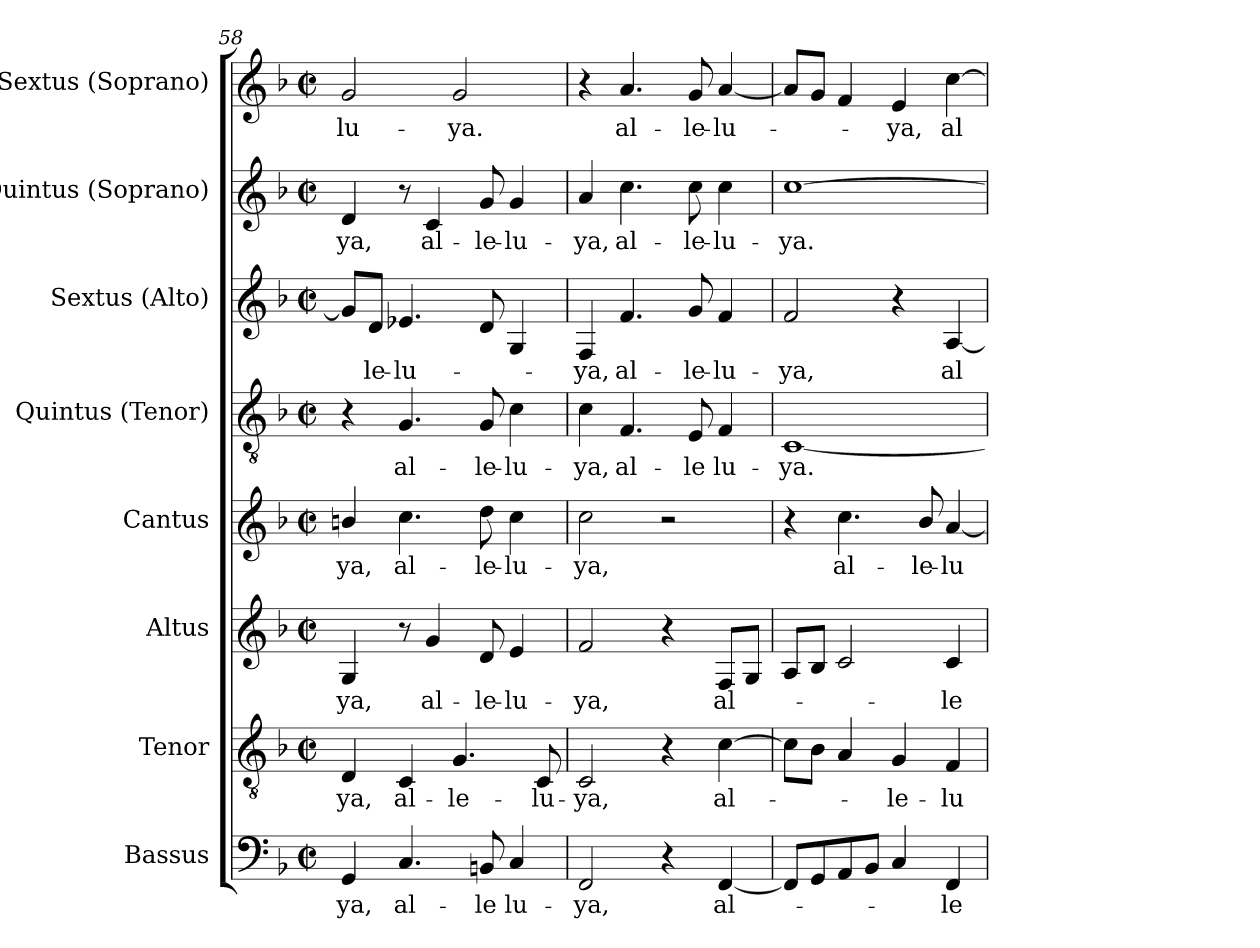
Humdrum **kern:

**kern	**text	**kern	**text	**kern	**text	**kern	**text	**kern	**text	**kern	**text	**kern	**text	**kern	**text
*part8	*part8	*part7	*part7	*part6	*part6	*part5	*part5	*part4	*part4	*part3	*part3	*part2	*part2	*part1	*part1
*staff8	*staff8	*staff7	*staff7	*staff6	*staff6	*staff5	*staff5	*staff4	*staff4	*staff3	*staff3	*staff2	*staff2	*staff1	*staff1
*I"Bassus	*	*I"Tenor	*	*I"Altus	*	*I"Cantus	*	*I"Quintus (Tenor)	*	*I"Sextus (Alto)	*	*I"Quintus (Soprano)	*	*I"Sextus (Soprano)	*
*I'B.	*	*I'T.	*	*I'A.	*	*I'S.	*	*I'T.	*	*I'A.	*	*I'S.	*	*I'S.	*
*clefF4	*	*clefGv2	*	*clefG2	*	*clefG2	*	*clefGv2	*	*clefG2	*	*clefG2	*	*clefG2	*
*	*	*ITrd7c12	*	*	*	*	*	*ITrd7c12	*	*	*	*	*	*	*
*k[b-]	*	*k[b-]	*	*k[b-]	*	*k[b-]	*	*k[b-]	*	*k[b-]	*	*k[b-]	*	*k[b-]	*
*F:	*	*F:	*	*F:	*	*F:	*	*F:	*	*F:	*	*F:	*	*F:	*
*M2/2	*	*M2/2	*	*M2/2	*	*M2/2	*	*M2/2	*	*M2/2	*	*M2/2	*	*M2/2	*
*met(c|)	*	*met(c|)	*	*met(c|)	*	*met(c|)	*	*met(c|)	*	*met(c|)	*	*met(c|)	*	*met(c|)	*
=58	=58	=58	=58	=58	=58	=58	=58	=58	=58	=58	=58	=58	=58	=58	=58
!	!LO:LY:b:color=#000000	!	!	!	!	!	!	!	!	!	!	!	!	!	!
!	!	!	!LO:LY:b:color=#000000	!	!	!	!	!	!	!	!	!	!	!	!
!	!	!	!	!	!LO:LY:b:color=#000000	!	!	!	!	!	!	!	!	!	!
!	!	!	!	!	!	!	!LO:LY:b:color=#000000	!	!	!	!	!	!	!	!
!	!	!	!	!	!	!	!	!	!	!	!	!	!LO:LY:b:color=#000000	!	!
!	!	!	!	!	!	!	!	!	!	!	!	!	!	!	!LO:LY:b:color=#000000
4GGi/	-ya,	4DDi/	-ya,	4Gi/	-ya,	4bni/	-ya,	4r	.	8gi/L]	.	4di/	-ya,	2gi/	-lu-
!	!	!	!	!	!	!	!	!	!	!	!LO:LY:b:color=#000000	!	!	!	!
.	.	.	.	.	.	.	.	.	.	8di/J	-le-	.	.	.	.
!	!LO:LY:b:color=#000000	!	!	!	!	!	!	!	!	!	!	!	!	!	!
!	!	!	!LO:LY:b:color=#000000	!	!	!	!	!	!	!	!	!	!	!	!
!	!	!	!	!	!	!	!LO:LY:b:color=#000000	!	!	!	!	!	!	!	!
!	!	!	!	!	!	!	!	!	!LO:LY:b:color=#000000	!	!	!	!	!	!
!	!	!	!	!	!	!	!	!	!	!	!LO:LY:b:color=#000000	!	!	!	!
4.Ci/	al-	4CCi/	al-	8r	.	4.cci\	al-	4.GGi/	al-	4.e-Xi/	-lu-	8r	.	.	.
!	!	!	!	!	!LO:LY:b:color=#000000	!	!	!	!	!	!	!	!	!	!
!	!	!	!	!	!	!	!	!	!	!	!	!	!LO:LY:b:color=#000000	!	!
.	.	.	.	4gi/	al-	.	.	.	.	.	.	4ci/	al-	.	.
!	!	!	!LO:LY:b:color=#000000	!	!	!	!	!	!	!	!	!	!	!	!
!	!	!	!	!	!	!	!	!	!	!	!	!	!	!	!LO:LY:b:color=#000000
.	.	4.GGi/	-le-	.	.	.	.	.	.	.	.	.	.	2gi/	-ya.
!	!LO:LY:b:color=#000000	!	!	!	!	!	!	!	!	!	!	!	!	!	!
!	!	!	!	!	!LO:LY:b:color=#000000	!	!	!	!	!	!	!	!	!	!
!	!	!	!	!	!	!	!LO:LY:b:color=#000000	!	!	!	!	!	!	!	!
!	!	!	!	!	!	!	!	!	!LO:LY:b:color=#000000	!	!	!	!	!	!
!	!	!	!	!	!	!	!	!	!	!	!	!	!LO:LY:b:color=#000000	!	!
8BBni/	-le	.	.	8di/	-le-	8ddi\	-le-	8GGi/	-le-	8di/	.	8gi/	-le-	.	.
!	!LO:LY:b:color=#000000	!	!	!	!	!	!	!	!	!	!	!	!	!	!
!	!	!	!	!	!LO:LY:b:color=#000000	!	!	!	!	!	!	!	!	!	!
!	!	!	!	!	!	!	!LO:LY:b:color=#000000	!	!	!	!	!	!	!	!
!	!	!	!	!	!	!	!	!	!LO:LY:b:color=#000000	!	!	!	!	!	!
!	!	!	!	!	!	!	!	!	!	!	!	!	!LO:LY:b:color=#000000	!	!
4Ci/	lu-	.	.	4ei/	-lu-	4cci\	-lu-	4Ci\	-lu-	4Gi/	.	4gi/	-lu-	.	.
!	!	!	!LO:LY:b:color=#000000	!	!	!	!	!	!	!	!	!	!	!	!
.	.	8CCi/	-lu-	.	.	.	.	.	.	.	.	.	.	.	.
!!LO:LB:g=z
=59	=59	=59	=59	=59	=59	=59	=59	=59	=59	=59	=59	=59	=59	=59	=59
!	!LO:LY:b:color=#000000	!	!	!	!	!	!	!	!	!	!	!	!	!	!
!	!	!	!LO:LY:b:color=#000000	!	!	!	!	!	!	!	!	!	!	!	!
!	!	!	!	!	!LO:LY:b:color=#000000	!	!	!	!	!	!	!	!	!	!
!	!	!	!	!	!	!	!LO:LY:b:color=#000000	!	!	!	!	!	!	!	!
!	!	!	!	!	!	!	!	!	!LO:LY:b:color=#000000	!	!	!	!	!	!
!	!	!	!	!	!	!	!	!	!	!	!LO:LY:b:color=#000000	!	!	!	!
!	!	!	!	!	!	!	!	!	!	!	!	!	!LO:LY:b:color=#000000	!	!
2FFi/	-ya,	2CCi/	-ya,	2fi/	-ya,	2cci\	-ya,	4Ci\	-ya,	4Fi/	-ya,	4ai/	-ya,	4r	.
!	!	!	!	!	!	!	!	!	!LO:LY:b:color=#000000	!	!	!	!	!	!
!	!	!	!	!	!	!	!	!	!	!	!LO:LY:b:color=#000000	!	!	!	!
!	!	!	!	!	!	!	!	!	!	!	!	!	!LO:LY:b:color=#000000	!	!
!	!	!	!	!	!	!	!	!	!	!	!	!	!	!	!LO:LY:b:color=#000000
.	.	.	.	.	.	.	.	4.FFi/	al-	4.fi/	al-	4.cci\	al-	4.ai/	al-
4r	.	4r	.	4r	.	2r	.	.	.	.	.	.	.	.	.
!	!	!	!	!	!	!	!	!	!LO:LY:b:color=#000000	!	!	!	!	!	!
!	!	!	!	!	!	!	!	!	!	!	!LO:LY:b:color=#000000	!	!	!	!
!	!	!	!	!	!	!	!	!	!	!	!	!	!LO:LY:b:color=#000000	!	!
!	!	!	!	!	!	!	!	!	!	!	!	!	!	!	!LO:LY:b:color=#000000
.	.	.	.	.	.	.	.	8EEi/	-le	8gi/	-le-	8cci\	-le-	8gi/	-le-
!	!LO:LY:b:color=#000000	!	!	!	!	!	!	!	!	!	!	!	!	!	!
!	!	!	!LO:LY:b:color=#000000	!	!	!	!	!	!	!	!	!	!	!	!
!	!	!	!	!	!LO:LY:b:color=#000000	!	!	!	!	!	!	!	!	!	!
!	!	!	!	!	!	!	!	!	!LO:LY:b:color=#000000	!	!	!	!	!	!
!	!	!	!	!	!	!	!	!	!	!	!LO:LY:b:color=#000000	!	!	!	!
!	!	!	!	!	!	!	!	!	!	!	!	!	!LO:LY:b:color=#000000	!	!
!	!	!	!	!	!	!	!	!	!	!	!	!	!	!	!LO:LY:b:color=#000000
[4FFi/	al-	[4Ci\	al-	8Fi/L	al-	.	.	4FFi/	lu-	4fi/	-lu-	4cci\	-lu-	[4ai/	-lu-
.	.	.	.	8Gi/J	.	.	.	.	.	.	.	.	.	.	.
=60	=60	=60	=60	=60	=60	=60	=60	=60	=60	=60	=60	=60	=60	=60	=60
!	!	!	!	!	!	!	!	!	!LO:LY:b:color=#000000	!	!	!	!	!	!
!	!	!	!	!	!	!	!	!	!	!	!LO:LY:b:color=#000000	!	!	!	!
!	!	!	!	!	!	!	!	!	!	!	!	!	!LO:LY:b:color=#000000	!	!
8FFi/L]	.	8Ci\L]	.	8Ai/L	.	4r	.	[1CCi	-ya.	2fi/	-ya,	[1cci	-ya.	8ai/L]	.
8GGi/	.	8BB-i\J	.	8B-i/J	.	.	.	.	.	.	.	.	.	8gi/J	.
!	!	!	!	!	!	!	!LO:LY:b:color=#000000	!	!	!	!	!	!	!	!
8AAi/	.	4AAi/	.	2ci/	.	4.cci\	al-	.	.	.	.	.	.	4fi/	.
8BB-i/J	.	.	.	.	.	.	.	.	.	.	.	.	.	.	.
!	!	!	!LO:LY:b:color=#000000	!	!	!	!	!	!	!	!	!	!	!	!
!	!	!	!	!	!	!	!	!	!	!	!	!	!	!	!LO:LY:b:color=#000000
4Ci/	.	4GGi/	-le-	.	.	.	.	.	.	4r	.	.	.	4ei/	-ya,
!	!	!	!	!	!	!	!LO:LY:b:color=#000000	!	!	!	!	!	!	!	!
.	.	.	.	.	.	8b-i/	-le-	.	.	.	.	.	.	.	.
!	!LO:LY:b:color=#000000	!	!	!	!	!	!	!	!	!	!	!	!	!	!
!	!	!	!LO:LY:b:color=#000000	!	!	!	!	!	!	!	!	!	!	!	!
!	!	!	!	!	!LO:LY:b:color=#000000	!	!	!	!	!	!	!	!	!	!
!	!	!	!	!	!	!	!LO:LY:b:color=#000000	!	!	!	!	!	!	!	!
!	!	!	!	!	!	!	!	!	!	!	!LO:LY:b:color=#000000	!	!	!	!
!	!	!	!	!	!	!	!	!	!	!	!	!	!	!	!LO:LY:b:color=#000000
4FFi/	-le-	4FFi/	-lu-	4ci/	-le-	[4ai/	-lu-	.	.	[4Ai/	al-	.	.	[4cci\	al-
=	=	=	=	=	=	=	=	=	=	=	=	=	=	=	=
*-	*-	*-	*-	*-	*-	*-	*-	*-	*-	*-	*-	*-	*-	*-	*-
